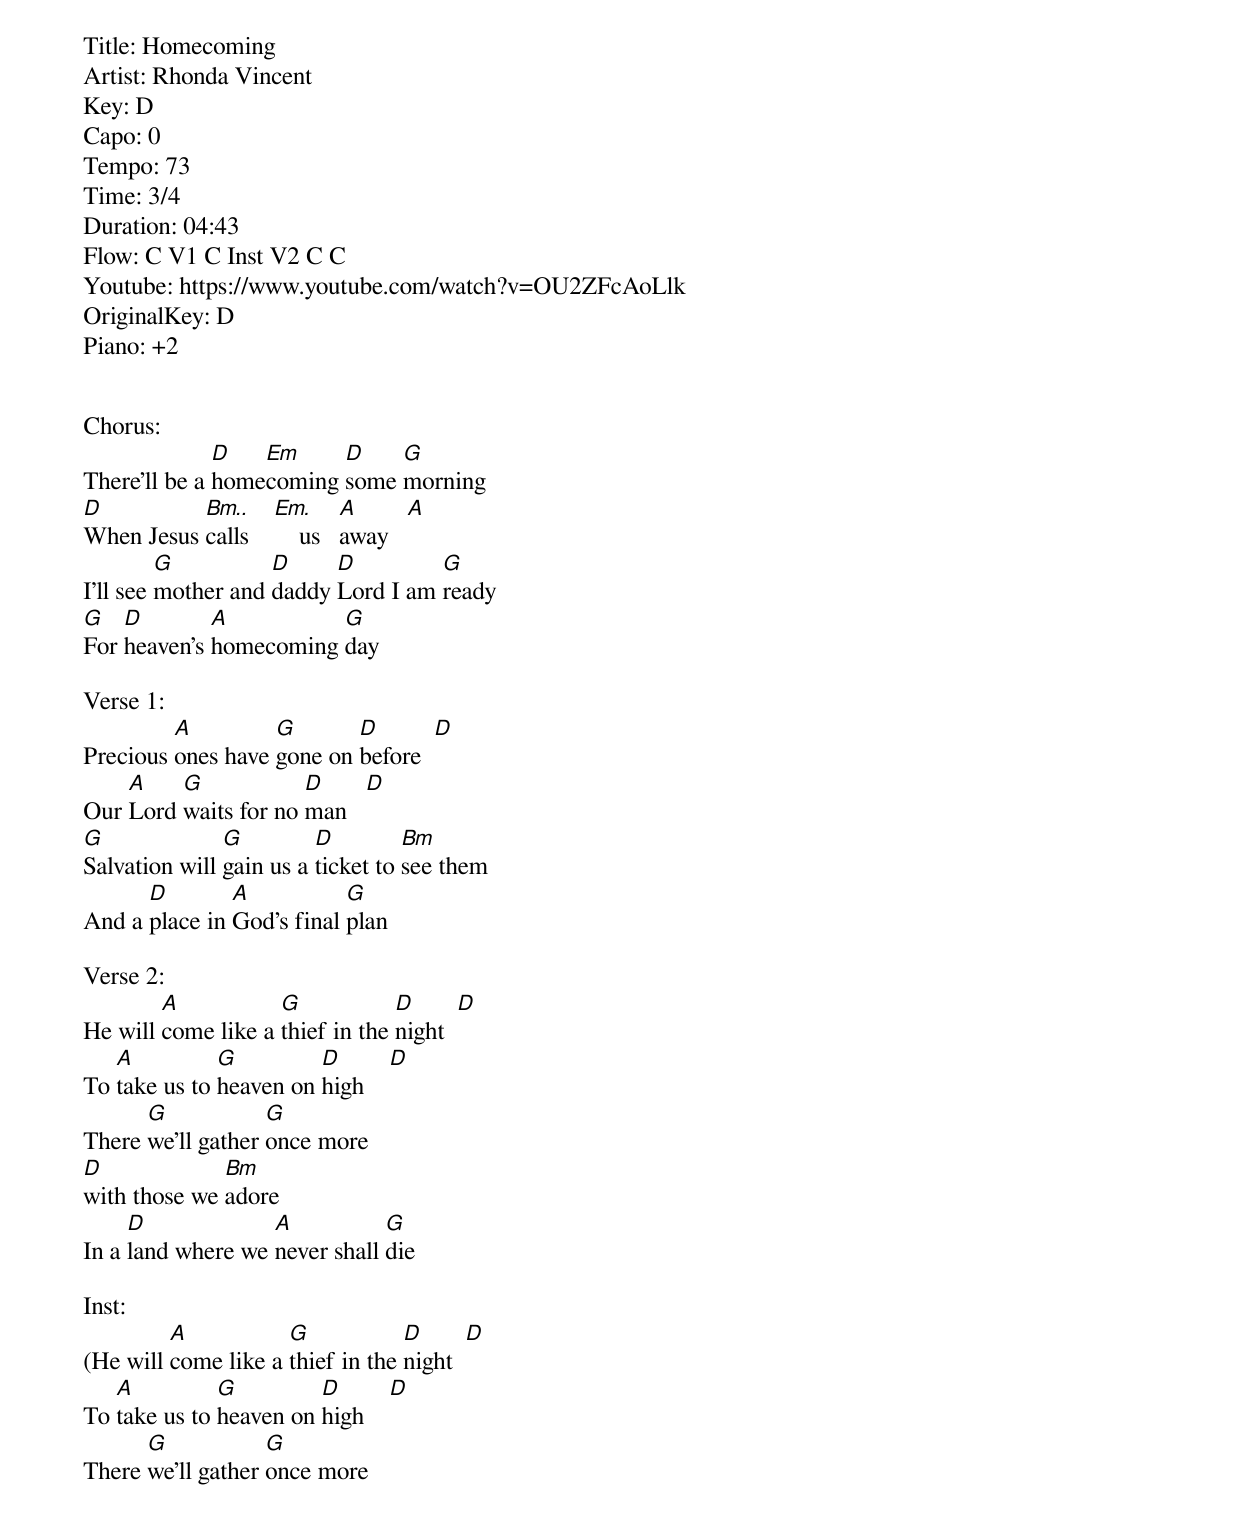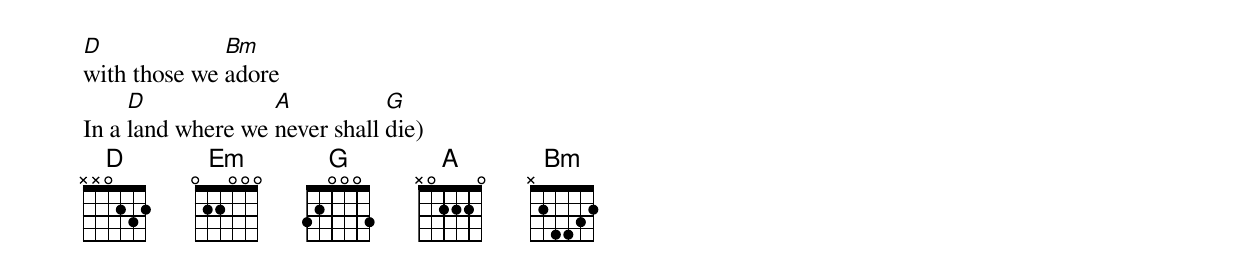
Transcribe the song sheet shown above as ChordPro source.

Title: Homecoming
Artist: Rhonda Vincent
Key: D
Capo: 0
Tempo: 73
Time: 3/4
Duration: 04:43
Flow: C V1 C Inst V2 C C
Youtube: https://www.youtube.com/watch?v=OU2ZFcAoLlk
OriginalKey: D
Piano: +2


Chorus:
There'll be a [D]home[Em]coming [D]some [G]morning
[D]When Jesus [Bm..]calls    [Em.]    us   [A]away   [A]
I'll see [G]mother and [D]daddy [D]Lord I am [G]ready
[G]For [D]heaven's [A]homecoming [G]day

Verse 1:
Precious [A]ones have [G]gone on [D]before  [D]
Our [A]Lord [G]waits for no [D]man   [D]
[G]Salvation will [G]gain us a [D]ticket to [Bm]see them
And a [D]place in [A]God's final [G]plan

Verse 2:
He will [A]come like a [G]thief in the [D]night  [D]
To [A]take us to [G]heaven on [D]high    [D]
There [G]we'll gather [G]once more
[D]with those we [Bm]adore
In a [D]land where we [A]never shall [G]die

Inst:
(He will [A]come like a [G]thief in the [D]night  [D]
To [A]take us to [G]heaven on [D]high    [D]
There [G]we'll gather [G]once more
[D]with those we [Bm]adore
In a [D]land where we [A]never shall [G]die)
